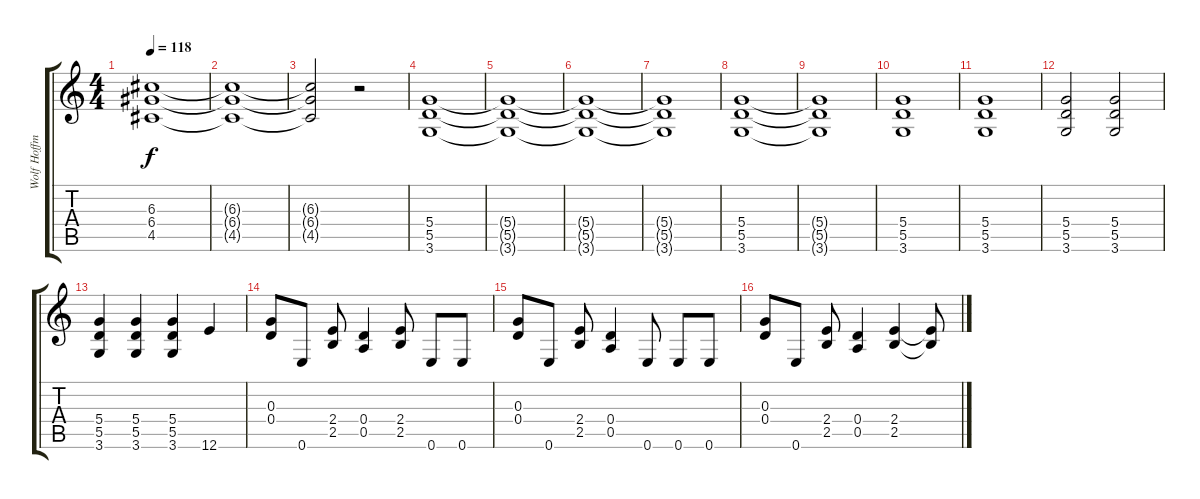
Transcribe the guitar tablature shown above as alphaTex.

\track ("Wolf Hoffmann" "Wolf Hoffm") {instrument overdrivenguitar}
\staff {score tabs}
\tuning (E4 B3 G3 D3 A2 E2) {hide}
\ts (4 4)
\tempo 118
\clef g2
\ks c
(6.3 6.4 4.5).1{dy f} |
(6.3{t} 6.4{t} 4.5{t}).1 |
(6.3{t} 6.4{t} 4.5{t}).2 r.2 |
(5.4 5.5 3.6).1 |
(5.4{t} 5.5{t} 3.6{t}).1 |
(5.4{t} 5.5{t} 3.6{t}).1 |
(5.4{t} 5.5{t} 3.6{t}).1 |
(5.4 5.5 3.6).1 |
(5.4{t} 5.5{t} 3.6{t}).1 |
(5.4 5.5 3.6).1 |
(5.4 5.5 3.6).1 |
(5.4 5.5 3.6).2 (5.4 5.5 3.6).2 |
(5.4 5.5 3.6).4 (5.4 5.5 3.6).4 (5.4 5.5 3.6).4 12.6.4 |
(0.3 0.4).8 0.6.8 (2.4 2.5).8 (0.4 0.5).4 (2.4 2.5).8 0.6.8 0.6.8 |
(0.3 0.4).8 0.6.8 (2.4 2.5).8 (0.4 0.5).4 0.6.8 0.6.8 0.6.8 |
(0.3 0.4).8 0.6.8 (2.4 2.5).8 (0.4 0.5).4 (2.4 2.5).4 (2.4{t} 2.5{t}).8
